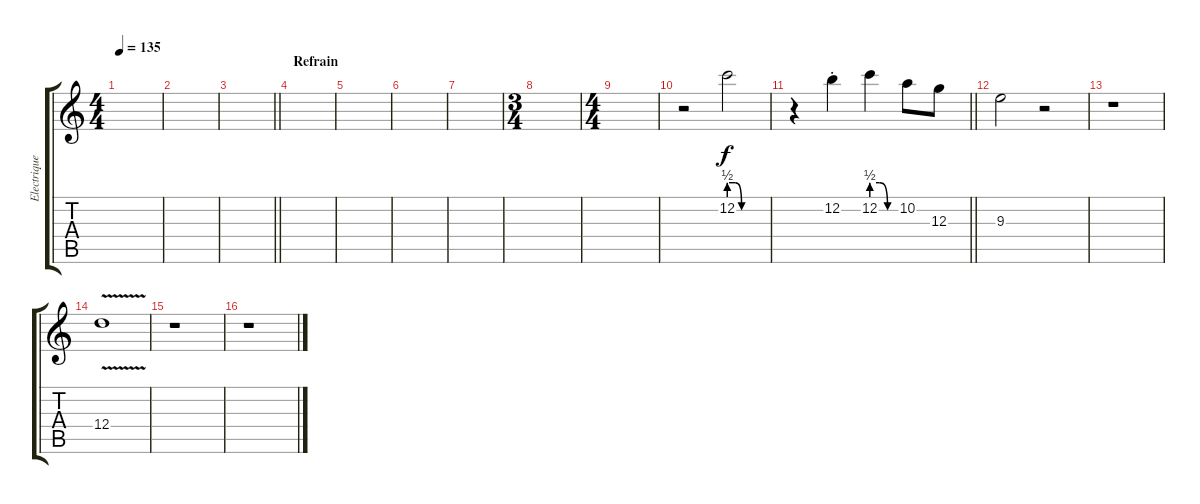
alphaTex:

\track ("Electrique" "Electrique") {instrument electricguitarjazz}
\staff {score tabs}
\tuning (E4 B3 G3 D3 A2 E2) {hide}
\ts (4 4)
\tempo 135
\clef g2
\ks c
|
|
\barLineRight lightlight
|
\section ("" "Refrain")
|
|
|
|
\ts (3 4)
|
\ts (4 4)
|
r.2 12.2{be (custom 0 2 10 2 20 0 60 0)}.2 |
\barLineRight lightlight
r.4 12.2{st}.4 12.2{be (custom 0 2 20 2 40 0 60 0)}.4 10.2.8 12.3.8 |
9.3.2 r.2 |
r.1 |
12.4{v}.1 |
r.1 |
r.1
